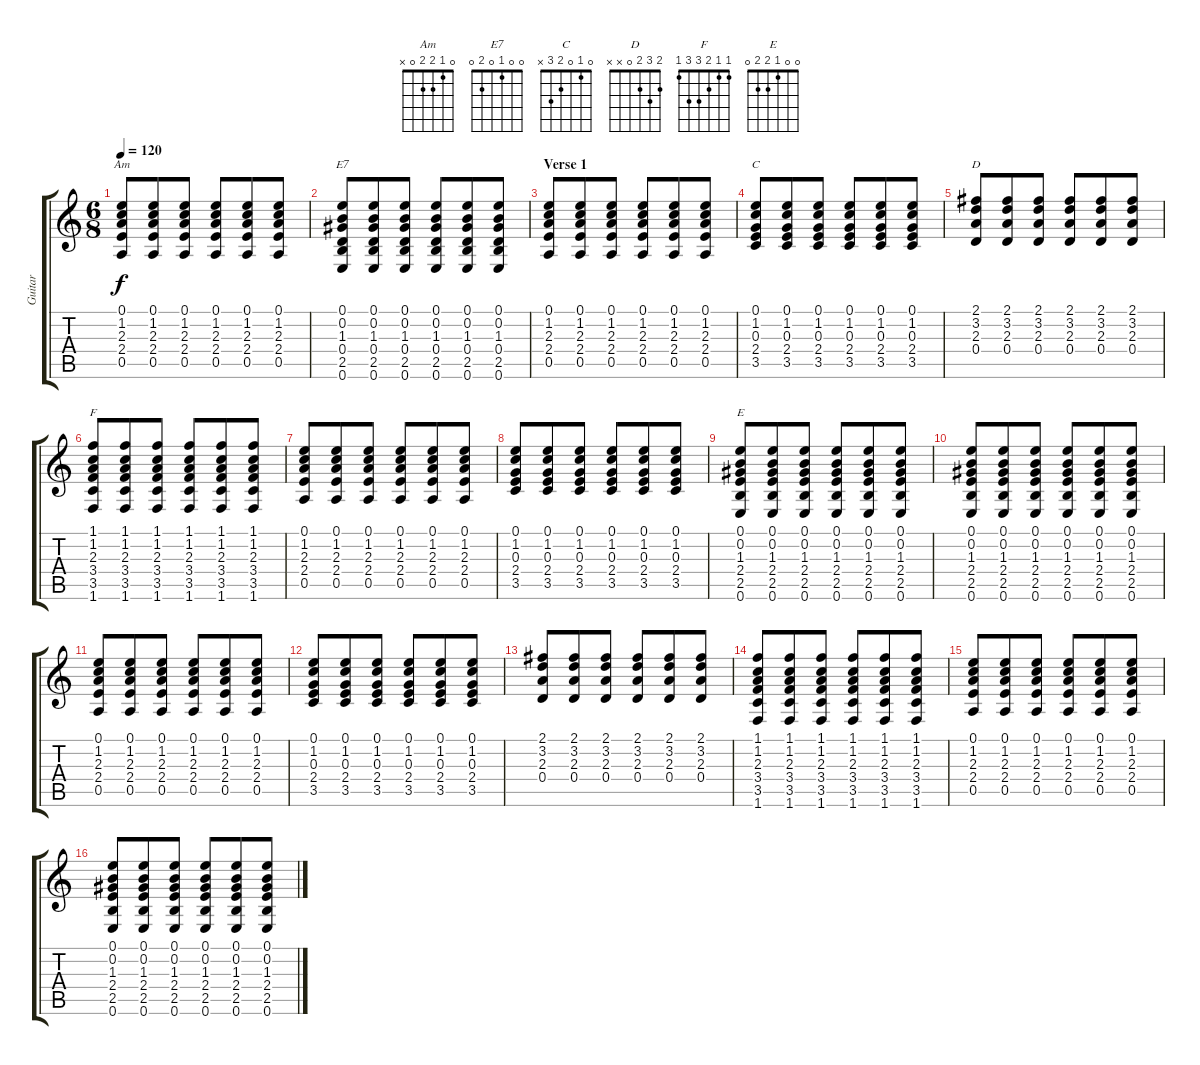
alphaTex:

\track ("Guitar" "Guitar") {instrument overdrivenguitar}
\staff {score tabs}
\tuning (E4 B3 G3 D3 A2 E2) {hide}
\chord ("Am" 0 1 2 2 0 x)
\chord ("E7" 0 0 1 0 2 0)
\chord ("C" 0 1 0 2 3 x)
\chord ("D" 2 3 2 0 x x)
\chord ("F" 1 1 2 3 3 1)
\chord ("E" 0 0 1 2 2 0)
\ts (6 8)
\tempo 120
\clef g2
\ks c
(0.1 1.2 2.3 2.4 0.5).8{ch "Am" dy f} (0.1 1.2 2.3 2.4 0.5).8 (0.1 1.2 2.3 2.4 0.5).8 (0.1 1.2 2.3 2.4 0.5).8 (0.1 1.2 2.3 2.4 0.5).8 (0.1 1.2 2.3 2.4 0.5).8 |
(0.1 0.2 1.3 0.4 2.5 0.6).8{ch "E7"} (0.1 0.2 1.3 0.4 2.5 0.6).8 (0.1 0.2 1.3 0.4 2.5 0.6).8 (0.1 0.2 1.3 0.4 2.5 0.6).8 (0.1 0.2 1.3 0.4 2.5 0.6).8 (0.1 0.2 1.3 0.4 2.5 0.6).8 |
\section ("" "Verse 1")
(0.1 1.2 2.3 2.4 0.5).8 (0.1 1.2 2.3 2.4 0.5).8 (0.1 1.2 2.3 2.4 0.5).8 (0.1 1.2 2.3 2.4 0.5).8 (0.1 1.2 2.3 2.4 0.5).8 (0.1 1.2 2.3 2.4 0.5).8 |
(0.1 1.2 0.3 2.4 3.5).8{ch "C"} (0.1 1.2 0.3 2.4 3.5).8 (0.1 1.2 0.3 2.4 3.5).8 (0.1 1.2 0.3 2.4 3.5).8 (0.1 1.2 0.3 2.4 3.5).8 (0.1 1.2 0.3 2.4 3.5).8 |
(2.1 3.2 2.3 0.4).8{ch "D"} (2.1 3.2 2.3 0.4).8 (2.1 3.2 2.3 0.4).8 (2.1 3.2 2.3 0.4).8 (2.1 3.2 2.3 0.4).8 (2.1 3.2 2.3 0.4).8 |
(1.1 1.2 2.3 3.4 3.5 1.6).8{ch "F"} (1.1 1.2 2.3 3.4 3.5 1.6).8 (1.1 1.2 2.3 3.4 3.5 1.6).8 (1.1 1.2 2.3 3.4 3.5 1.6).8 (1.1 1.2 2.3 3.4 3.5 1.6).8 (1.1 1.2 2.3 3.4 3.5 1.6).8 |
(0.1 1.2 2.3 2.4 0.5).8 (0.1 1.2 2.3 2.4 0.5).8 (0.1 1.2 2.3 2.4 0.5).8 (0.1 1.2 2.3 2.4 0.5).8 (0.1 1.2 2.3 2.4 0.5).8 (0.1 1.2 2.3 2.4 0.5).8 |
(0.1 1.2 0.3 2.4 3.5).8 (0.1 1.2 0.3 2.4 3.5).8 (0.1 1.2 0.3 2.4 3.5).8 (0.1 1.2 0.3 2.4 3.5).8 (0.1 1.2 0.3 2.4 3.5).8 (0.1 1.2 0.3 2.4 3.5).8 |
(0.1 0.2 1.3 2.4 2.5 0.6).8{ch "E"} (0.1 0.2 1.3 2.4 2.5 0.6).8 (0.1 0.2 1.3 2.4 2.5 0.6).8 (0.1 0.2 1.3 2.4 2.5 0.6).8 (0.1 0.2 1.3 2.4 2.5 0.6).8 (0.1 0.2 1.3 2.4 2.5 0.6).8 |
(0.1 0.2 1.3 2.4 2.5 0.6).8 (0.1 0.2 1.3 2.4 2.5 0.6).8 (0.1 0.2 1.3 2.4 2.5 0.6).8 (0.1 0.2 1.3 2.4 2.5 0.6).8 (0.1 0.2 1.3 2.4 2.5 0.6).8 (0.1 0.2 1.3 2.4 2.5 0.6).8 |
(0.1 1.2 2.3 2.4 0.5).8 (0.1 1.2 2.3 2.4 0.5).8 (0.1 1.2 2.3 2.4 0.5).8 (0.1 1.2 2.3 2.4 0.5).8 (0.1 1.2 2.3 2.4 0.5).8 (0.1 1.2 2.3 2.4 0.5).8 |
(0.1 1.2 0.3 2.4 3.5).8 (0.1 1.2 0.3 2.4 3.5).8 (0.1 1.2 0.3 2.4 3.5).8 (0.1 1.2 0.3 2.4 3.5).8 (0.1 1.2 0.3 2.4 3.5).8 (0.1 1.2 0.3 2.4 3.5).8 |
(2.1 3.2 2.3 0.4).8 (2.1 3.2 2.3 0.4).8 (2.1 3.2 2.3 0.4).8 (2.1 3.2 2.3 0.4).8 (2.1 3.2 2.3 0.4).8 (2.1 3.2 2.3 0.4).8 |
(1.1 1.2 2.3 3.4 3.5 1.6).8 (1.1 1.2 2.3 3.4 3.5 1.6).8 (1.1 1.2 2.3 3.4 3.5 1.6).8 (1.1 1.2 2.3 3.4 3.5 1.6).8 (1.1 1.2 2.3 3.4 3.5 1.6).8 (1.1 1.2 2.3 3.4 3.5 1.6).8 |
(0.1 1.2 2.3 2.4 0.5).8 (0.1 1.2 2.3 2.4 0.5).8 (0.1 1.2 2.3 2.4 0.5).8 (0.1 1.2 2.3 2.4 0.5).8 (0.1 1.2 2.3 2.4 0.5).8 (0.1 1.2 2.3 2.4 0.5).8 |
(0.1 0.2 1.3 2.4 2.5 0.6).8 (0.1 0.2 1.3 2.4 2.5 0.6).8 (0.1 0.2 1.3 2.4 2.5 0.6).8 (0.1 0.2 1.3 2.4 2.5 0.6).8 (0.1 0.2 1.3 2.4 2.5 0.6).8 (0.1 0.2 1.3 2.4 2.5 0.6).8
